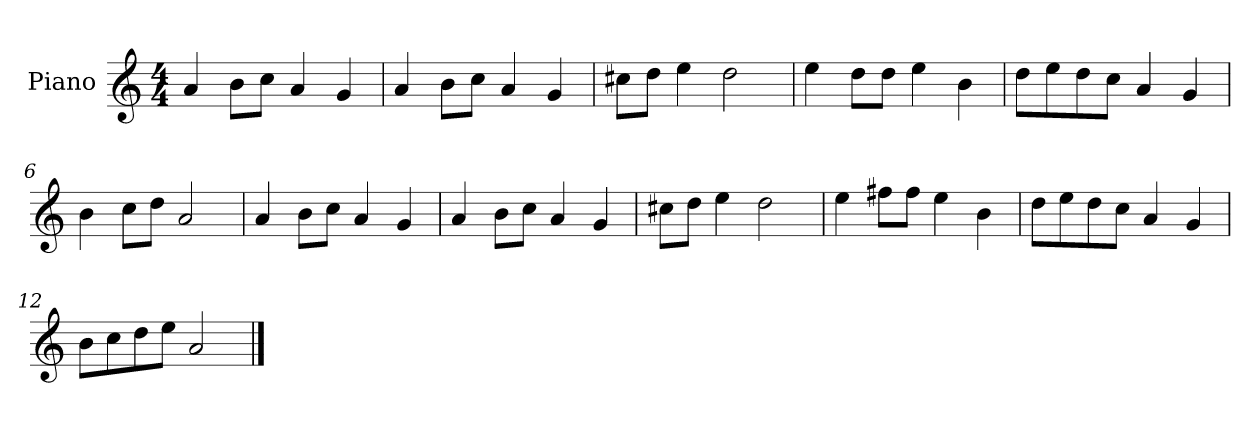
**kern
*part1
*staff1
*I"Piano
*I'P-no
*clefG2
*k[]
*M4/4
*MM90
=1
4a/
8b\L
8cc\J
4a/
4g/
=2
4a/
8b\L
8cc\J
4a/
4g/
=3
8cc#X\L
8dd\J
4ee\
2dd\
=4
4ee\
8dd\L
8dd\J
4ee\
4b\
=5
8dd\L
8ee\
8dd\
8cc\J
4a/
4g/
=6
4b\
8cc\L
8dd\J
2a/
=7
4a/
8b\L
8cc\J
4a/
4g/
!!LO:LB:g=z
=8
4a/
8b\L
8cc\J
4a/
4g/
=9
8cc#X\L
8dd\J
4ee\
2dd\
=10
4ee\
8ff#X\L
8ff#\J
4ee\
4b\
=11
8dd\L
8ee\
8dd\
8cc\J
4a/
4g/
=12
8b\L
8cc\
8dd\
8ee\J
2a/
==
*-
